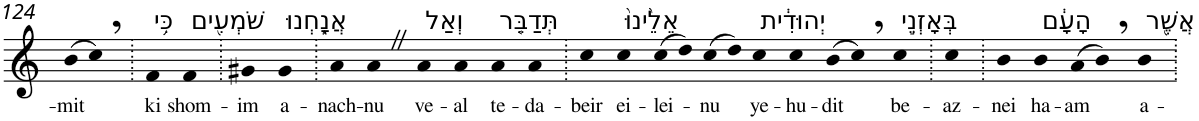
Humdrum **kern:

**kern	**text
*part1	*part1
*staff1	*staff1
*I"Piano	*
*I'Pno	*
!!LO:PB:g=z
*clefG2	*
*k[]	*
=124	=124
!	!LO:LY:b
(8b	-mit
8cc,)	.
=125.	=125.
!LO:TX:a:t=כִּ֥י	!
!	!LO:LY:b
4f	ki
!LO:TX:a:t=שֹׁמְעִ֖ים	!
!	!LO:LY:b
4f	shom-
=126.	=126.
!	!LO:LY:b
4g#X	-im
!LO:TX:a:t=אֲנָ֑חְנוּ	!
!	!LO:LY:b
4g#	a-
=127.	=127.
!	!LO:LY:b
4a	-nach-
!	!LO:LY:b
4aZ	-nu
!LO:TX:a:t=וְאַל	!
!	!LO:LY:b
4a	ve-
!	!LO:LY:b
4a	-al
!LO:TX:a:t=תְּדַבֵּ֤ר	!
!	!LO:LY:b
4a	te-
!	!LO:LY:b
4a	-da-
=128.	=128.
!	!LO:LY:b
4cc	-beir
!LO:TX:a:t=אֵלֵ֙ינוּ֙	!
!	!LO:LY:b
4cc	ei-
!	!LO:LY:b
(8cc	-lei-
8dd)	.
!	!LO:LY:b
(8cc	-nu
8dd)	.
!LO:TX:a:t=יְהוּדִ֔ית	!
!	!LO:LY:b
4cc	ye-
!	!LO:LY:b
4cc	-hu-
!	!LO:LY:b
(8b	-dit
8cc,)	.
!LO:TX:a:t=בְּאָזְנֵ֣י	!
!	!LO:LY:b
4cc	be-
=129.	=129.
!	!LO:LY:b
4cc	-az-
=130.	=130.
!	!LO:LY:b
4b	-nei
!LO:TX:a:t=הָעָ֔ם	!
!	!LO:LY:b
4b	ha-
!	!LO:LY:b
(8a	-am
8b,)	.
!LO:TX:a:t=אֲשֶׁ֖ר	!
!	!LO:LY:b
4b	a-
=.	=.
*-	*-
